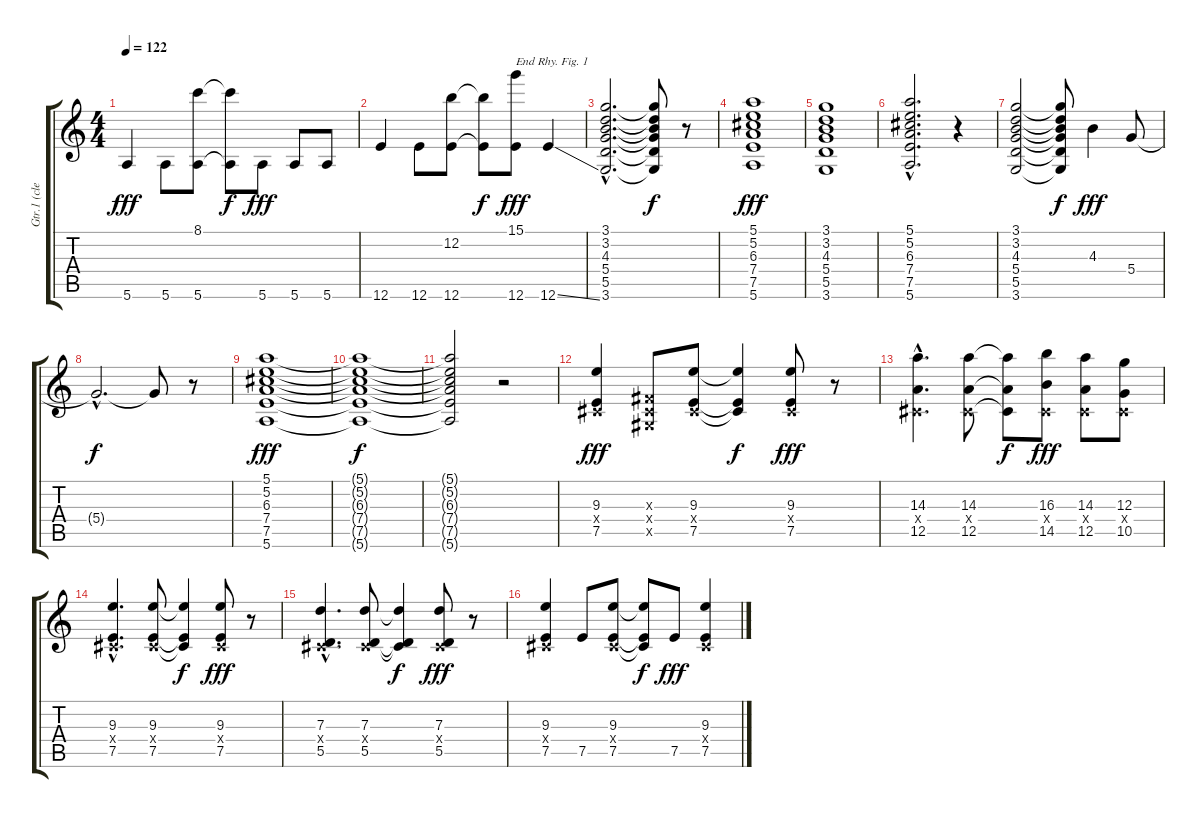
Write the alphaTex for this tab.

\track ("Gtr.1 (clean)" "Gtr.1 (cle") {instrument electricguitarclean}
\staff {score tabs}
\tuning (E4 B3 G3 D3 A2 E2) {hide}
\ts (4 4)
\tempo 122
\clef g2
\ks c
5.6.4{dy fff} 5.6.8 (8.1 5.6).8 (8.1{t} 5.6{t}).8{dy f} 5.6.8{dy fff} 5.6.8 5.6.8 |
12.6.4 12.6.8 (12.2 12.6).8 (12.2{t} 12.6{t}).8{dy f} (15.1 12.6).8{txt "End Rhy. Fig. 1" dy fff} 12.6{ss}.4 |
(3.1{hac} 3.2{hac} 4.3{hac} 5.4{hac} 5.5{hac} 3.6{hac}).2{d} (3.1{t} 3.2{t} 4.3{t} 5.4{t} 5.5{t} 3.6{t}).8{dy f} r.8 |
(5.1 5.2 6.3 7.4 7.5 5.6).1{dy fff} |
(3.1 3.2 4.3 5.4 5.5 3.6).1 |
(5.1{hac} 5.2{hac} 6.3{hac} 7.4{hac} 7.5{hac} 5.6{hac}).2{d} r.4 |
(3.1 3.2 4.3 5.4 5.5 3.6).2 (3.1{t} 3.2{t} 4.3{t} 5.4{t} 5.5{t} 3.6{t}).8{dy f} 4.3.4{dy fff} 5.4.8 |
5.4{hac t}.2{d dy f} 5.4{t}.8 r.8 |
(5.1 5.2 6.3 7.4 7.5 5.6).1{dy fff} |
(5.1{t} 5.2{t} 6.3{t} 7.4{t} 7.5{t} 5.6{t}).1{dy f} |
(5.1{t} 5.2{t} 6.3{t} 7.4{t} 7.5{t} 5.6{t}).2 r.2 |
(9.3 -1.4{x} 7.5).4{dy fff} (-1.3{x} -1.4{x} -1.5{x}).8 (9.3 -1.4{x} 7.5).8 (9.3{t} -1.4{t} 7.5{t}).4{dy f} (9.3 -1.4{x} 7.5).8{dy fff} r.8 |
(14.3{hac} -1.4{hac x} 12.5{hac}).4{d} (14.3 -1.4{x} 12.5).8 (14.3{t} -1.4{t} 12.5{t}).8{dy f} (16.3 -1.4{x} 14.5).8{dy fff} (14.3 -1.4{x} 12.5).8 (12.3 -1.4{x} 10.5).8 |
(9.3{hac} -1.4{hac x} 7.5{hac}).4{d} (9.3 -1.4{x} 7.5).8 (9.3{t} -1.4{t} 7.5{t}).4{dy f} (9.3 -1.4{x} 7.5).8{dy fff} r.8 |
(7.3{hac} -1.4{hac x} 5.5{hac}).4{d} (7.3 -1.4{x} 5.5).8 (7.3{t} -1.4{t} 5.5{t}).4{dy f} (7.3 -1.4{x} 5.5).8{dy fff} r.8 |
(9.3 -1.4{x} 7.5).4 7.5.8 (9.3 -1.4{x} 7.5).8 (9.3{t} -1.4{t} 7.5{t}).8{dy f} 7.5.8{dy fff} (9.3{ss} -1.4{x} 7.5{ss}).4
